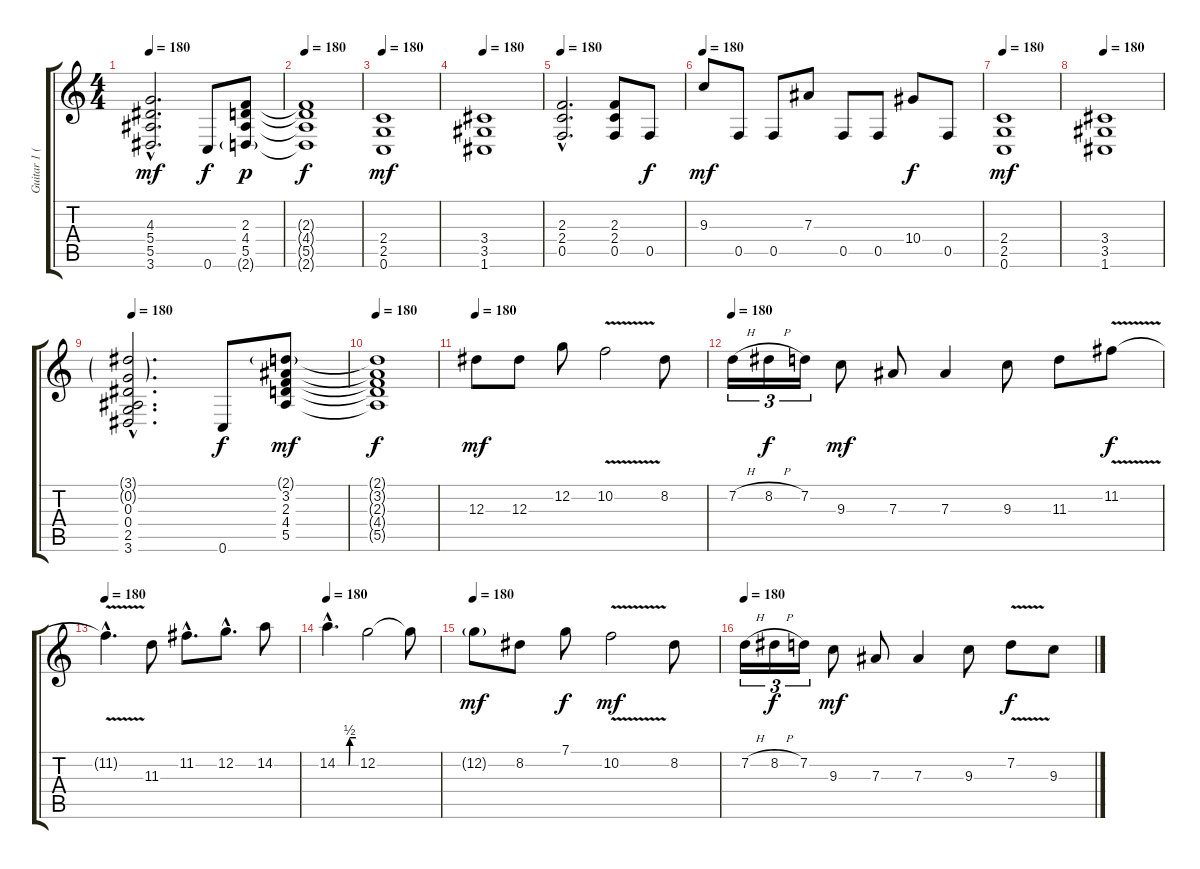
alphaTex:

\track ("Guitar 1 (Lead)" "Guitar 1 (") {instrument overdrivenguitar}
\staff {score tabs}
\tuning (C4 G3 Eb3 Bb2 F2 C2) {hide}
\ts (4 4)
\tempo 180
\clef g2
\ks c
(4.3{hac} 5.4{hac} 5.5{hac} 3.6{hac}).2{d dy mf} 0.6.8{dy f} (2.3 4.4 5.5 2.6{g}).8{dy p} |
\tempo 180
(2.3{t} 4.4{t} 5.5{t} 2.6{t}).1{dy f} |
\tempo 180
(2.4 2.5 0.6).1{dy mf} |
\tempo 180
(3.4 3.5 1.6).1 |
\tempo 180
(2.3{hac} 2.4{hac} 0.5{hac}).2{d} (2.3 2.4 0.5).8 0.5.8{dy f} |
\tempo 180
9.3.8{dy mf} 0.5.8 0.5.8 7.3.8 0.5.8 0.5.8 10.4.8{dy f} 0.5.8 |
\tempo 180
(2.4 2.5 0.6).1{dy mf} |
\tempo 180
(3.4 3.5 1.6).1 |
\tempo 180
(3.1{g hac} 0.2{g hac} 0.3{hac} 0.4{hac} 2.5{hac} 3.6{hac}).2{d} 0.6.8{dy f} (2.1{g} 3.2 2.3 4.4 5.5).8{dy mf} |
\tempo 180
(2.1{t} 3.2{t} 2.3{t} 4.4{t} 5.5{t}).1{dy f} |
\tempo 180
12.3.8{dy mf} 12.3.8 12.2.8 10.2{v}.2 8.2.8 |
\tempo 180
7.2{h}.16{tu (3 2)} 8.2{h}.16{tu (3 2) dy f} 7.2.16{tu (3 2)} 9.3.8{dy mf} 7.3.8 7.3.4 9.3.8 11.3.8 11.2{v}.8{dy f} |
\tempo 180
11.2{hac t}.4{d} 11.3.8 11.2{hac}.8{d} 12.2{hac}.8{d} 14.2.8 |
\tempo 180
14.2{be (custom 0 0 37 0 40 2 60 2) hac}.4{d} 12.2.2 12.2{t}.8 |
\tempo 180
12.2{g}.8{dy mf} 8.2.8 7.1.8{dy f} 10.2{v}.2{dy mf} 8.2.8 |
\tempo 180
7.2{h}.16{tu (3 2)} 8.2{h}.16{tu (3 2) dy f} 7.2.16{tu (3 2)} 9.3.8{dy mf} 7.3.8 7.3.4 9.3.8 7.2{v}.8{dy f} 9.3.8
